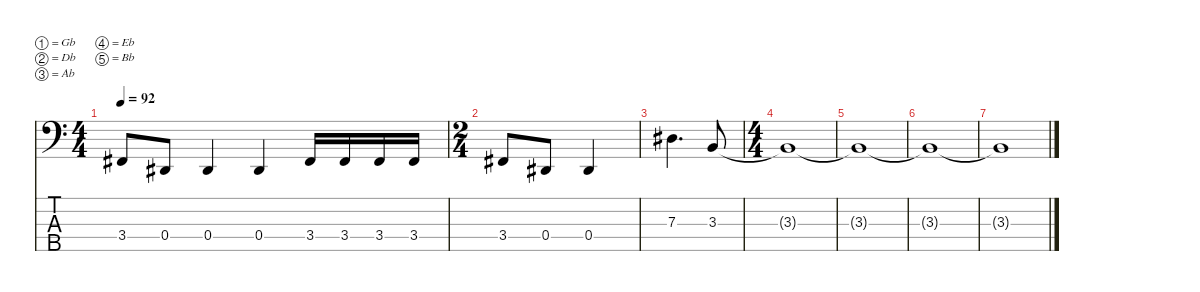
\defaultSystemsLayout 4
\hideDynamics
\bracketExtendMode nobrackets
\singleTrackTrackNamePolicy hidden
\multiTrackTrackNamePolicy hidden
\otherSystemsTrackNameOrientation horizontal
\track ("Jason" "el.bs.") {instrument electricbassfinger}
\staff {score tabs}
\tuning (Gb2 Db2 Ab1 Eb1 Bb0)
\ts (4 4)
\tempo 92
\clef f4
\ks c
3.4{acc #}.8{dy f beam Up} 0.4{acc #}.8{beam Up} 0.4{acc #}.4{beam Up} 0.4{acc #}.4{beam Up} 3.4{acc #}.16{beam Up} 3.4{acc #}.16{beam Up} 3.4{acc #}.16{beam Up} 3.4{acc #}.16{beam Up} |
\ts (2 4)
\beaming (8 2 2)
3.4{acc #}.8{beam Up} 0.4{acc #}.8{beam Up} 0.4{acc #}.4{beam Up} |
7.3{acc #}.4{d beam Down} 3.3.8{beam Up} |
\ts (4 4)
\beaming (8 2 2 2 2)
3.3{t}.1{beam Up} |
3.3{t}.1{beam Up} |
3.3{t}.1{beam Up} |
3.3{t}.1{beam Up}
